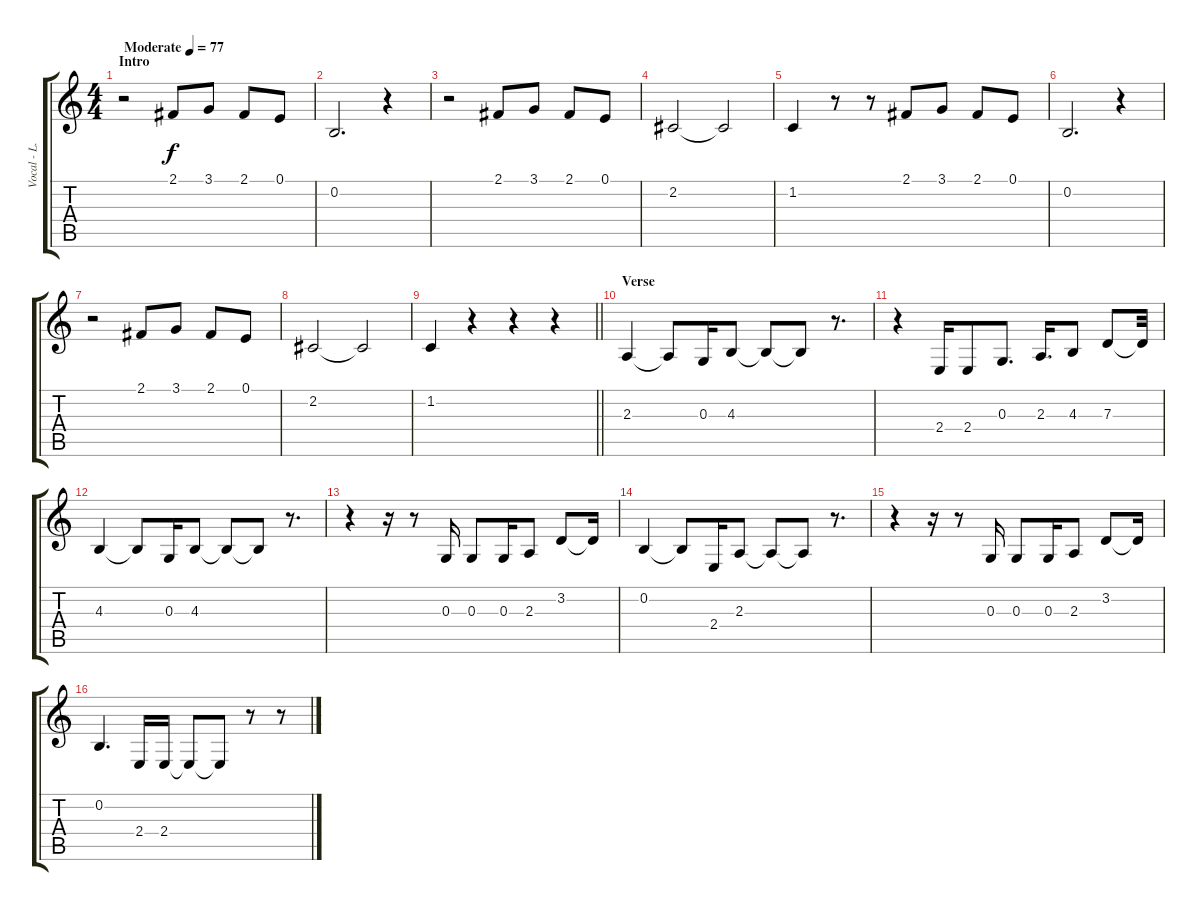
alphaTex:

\track ("Vocal - L. Gallagher" "Vocal - L.") {instrument lead6voice}
\staff {score tabs}
\tuning (E4 B3 G3 D3 A2 E2) {hide}
\ts (4 4)
\section ("" "Intro")
\tempo (77 "Moderate")
\clef g2
\ks c
r.2{dy f instrument lead6voice} 2.1.8 3.1.8 2.1.8 0.1.8 |
0.2.2{d} r.4 |
r.2 2.1.8 3.1.8 2.1.8 0.1.8 |
2.2.2 2.2{t}.2 |
1.2.4 r.8 r.8 2.1.8 3.1.8 2.1.8 0.1.8 |
0.2.2{d} r.4 |
r.2 2.1.8 3.1.8 2.1.8 0.1.8 |
2.2.2 2.2{t}.2 |
\barLineRight lightlight
1.2.4 r.4 r.4 r.4 |
\section ("" "Verse")
2.3.4{instrument altosax} 2.3{t}.8 0.3.16 4.3.8 4.3{t}.8 4.3{t}.8 r.8{d} |
r.4 2.4.16 2.4.8 0.3.8{d} 2.3.16{d} 4.3.8 7.3.8 7.3{t}.32 |
4.3.4 4.3{t}.8 0.3.16 4.3.8 4.3{t}.8 4.3{t}.8 r.8{d} |
r.4 r.16 r.8 0.3.16 0.3.8 0.3.16 2.3.8 3.2.8 3.2{t}.16 |
0.2.4 0.2{t}.8 2.4.16 2.3.8 2.3{t}.8 2.3{t}.8 r.8{d} |
r.4 r.16 r.8 0.3.16 0.3.8 0.3.16 2.3.8 3.2.8 3.2{t}.16 |
0.2.4{d} 2.4.16 2.4.16 2.4{t}.8 2.4{t}.8 r.8 r.8
